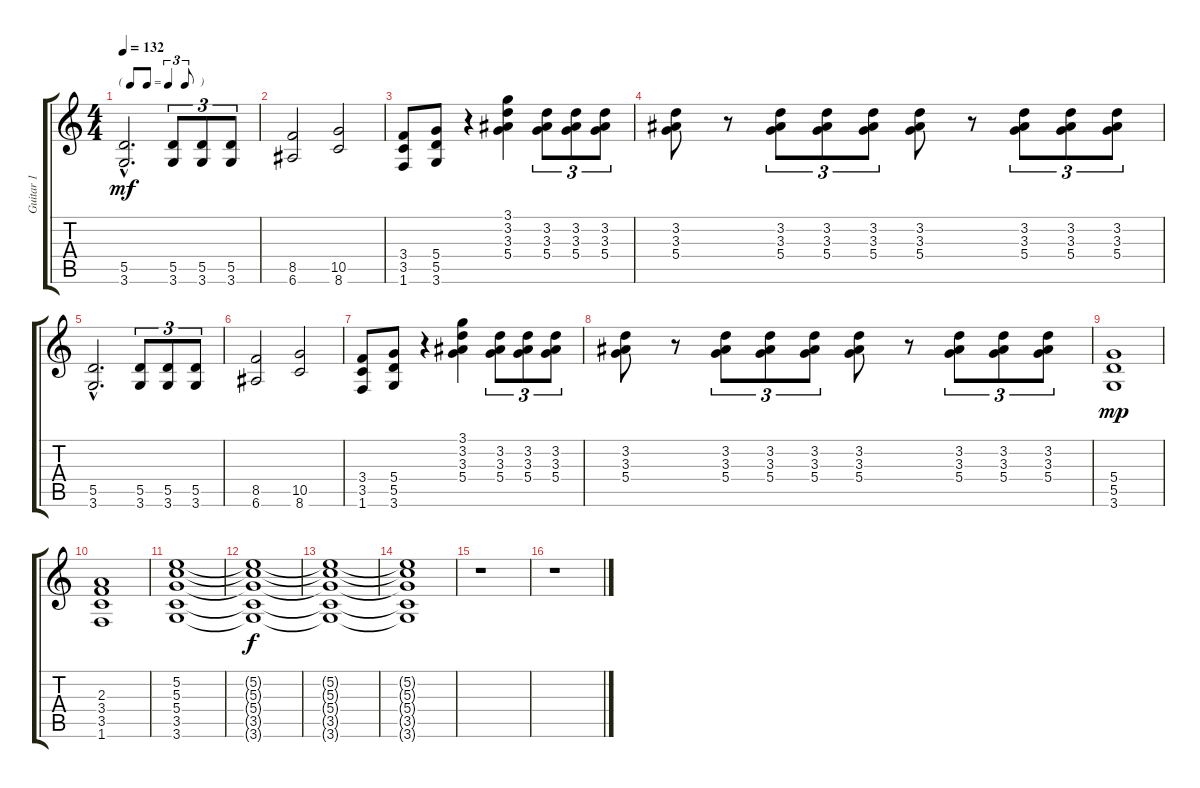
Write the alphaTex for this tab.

\track ("Guitar 1" "Guitar 1") {instrument distortionguitar}
\staff {score tabs}
\tuning (E4 B3 G3 D3 A2 E2) {hide}
\ts (4 4)
\tf triplet8th
\tempo 132
\clef g2
\ks c
(5.5{hac} 3.6{hac}).2{d dy mf} (5.5 3.6).8{tu (3 2)} (5.5 3.6).8{tu (3 2)} (5.5 3.6).8{tu (3 2)} |
(8.5 6.6).2 (10.5 8.6).2 |
(3.4 3.5 1.6).8 (5.4 5.5 3.6).8 r.4 (3.1 3.2 3.3 5.4).4 (3.2 3.3 5.4).8{tu (3 2)} (3.2 3.3 5.4).8{tu (3 2)} (3.2 3.3 5.4).8{tu (3 2)} |
(3.2 3.3 5.4).8 r.8 (3.2 3.3 5.4).8{tu (3 2)} (3.2 3.3 5.4).8{tu (3 2)} (3.2 3.3 5.4).8{tu (3 2)} (3.2 3.3 5.4).8 r.8 (3.2 3.3 5.4).8{tu (3 2)} (3.2 3.3 5.4).8{tu (3 2)} (3.2 3.3 5.4).8{tu (3 2)} |
(5.5{hac} 3.6{hac}).2{d} (5.5 3.6).8{tu (3 2)} (5.5 3.6).8{tu (3 2)} (5.5 3.6).8{tu (3 2)} |
(8.5 6.6).2 (10.5 8.6).2 |
(3.4 3.5 1.6).8 (5.4 5.5 3.6).8 r.4 (3.1 3.2 3.3 5.4).4 (3.2 3.3 5.4).8{tu (3 2)} (3.2 3.3 5.4).8{tu (3 2)} (3.2 3.3 5.4).8{tu (3 2)} |
(3.2 3.3 5.4).8 r.8 (3.2 3.3 5.4).8{tu (3 2)} (3.2 3.3 5.4).8{tu (3 2)} (3.2 3.3 5.4).8{tu (3 2)} (3.2 3.3 5.4).8 r.8 (3.2 3.3 5.4).8{tu (3 2)} (3.2 3.3 5.4).8{tu (3 2)} (3.2 3.3 5.4).8{tu (3 2)} |
(5.4 5.5 3.6).1{dy mp} |
(2.3 3.4 3.5 1.6).1 |
(5.2 5.3 5.4 3.5 3.6).1 |
(5.2{t} 5.3{t} 5.4{t} 3.5{t} 3.6{t}).1{dy f} |
(5.2{t} 5.3{t} 5.4{t} 3.5{t} 3.6{t}).1 |
(5.2{t} 5.3{t} 5.4{t} 3.5{t} 3.6{t}).1 |
r.1 |
r.1
